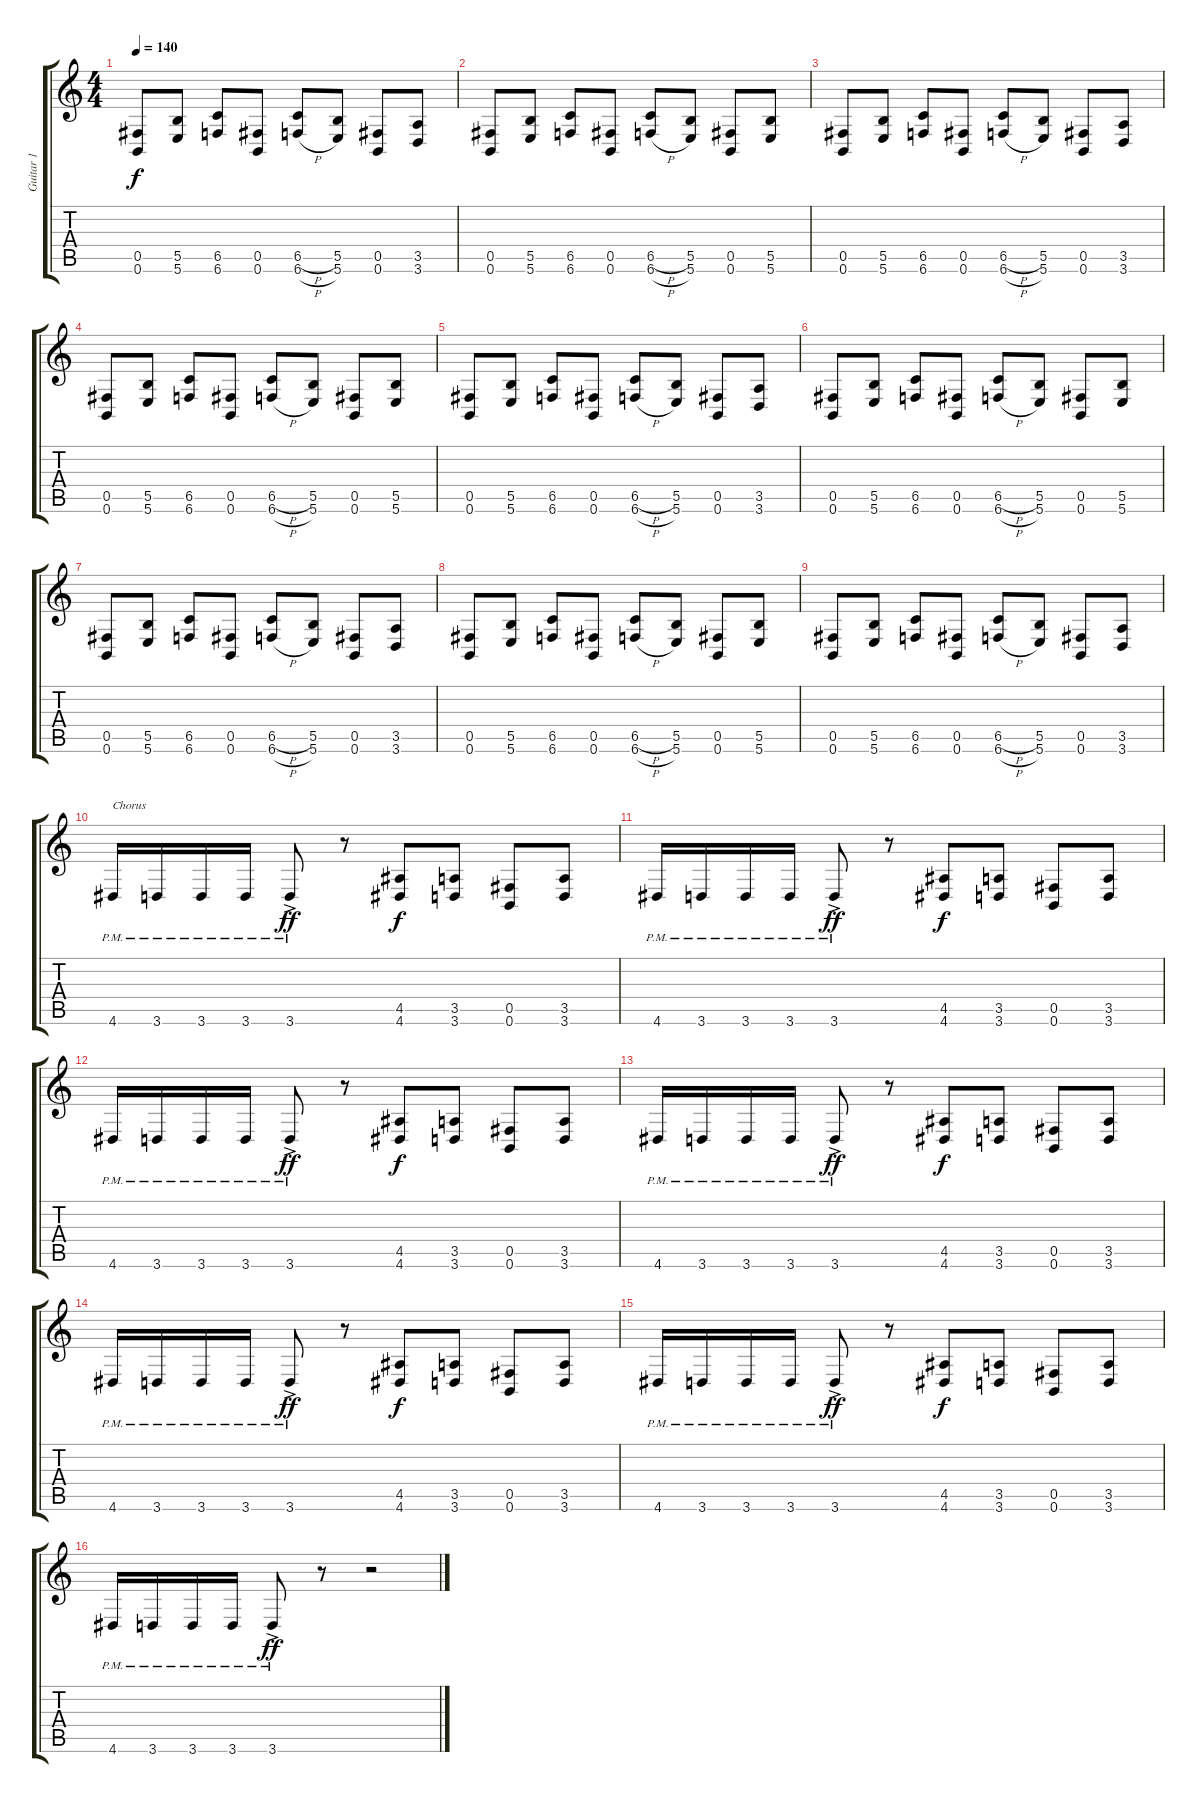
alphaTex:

\track ("Guitar 1" "Guitar 1") {instrument distortionguitar}
\staff {score tabs}
\tuning (Db4 Ab3 E3 B2 Gb2 B1) {hide}
\ts (4 4)
\tempo 140
\clef g2
\ks c
(0.5 0.6).8{dy f} (5.5 5.6).8 (6.5 6.6).8 (0.5 0.6).8 (6.5{h} 6.6{h}).8 (5.5 5.6).8 (0.5 0.6).8 (3.5 3.6).8 |
(0.5 0.6).8 (5.5 5.6).8 (6.5 6.6).8 (0.5 0.6).8 (6.5{h} 6.6{h}).8 (5.5 5.6).8 (0.5 0.6).8 (5.5 5.6).8 |
(0.5 0.6).8 (5.5 5.6).8 (6.5 6.6).8 (0.5 0.6).8 (6.5{h} 6.6{h}).8 (5.5 5.6).8 (0.5 0.6).8 (3.5 3.6).8 |
(0.5 0.6).8 (5.5 5.6).8 (6.5 6.6).8 (0.5 0.6).8 (6.5{h} 6.6{h}).8 (5.5 5.6).8 (0.5 0.6).8 (5.5 5.6).8 |
(0.5 0.6).8 (5.5 5.6).8 (6.5 6.6).8 (0.5 0.6).8 (6.5{h} 6.6{h}).8 (5.5 5.6).8 (0.5 0.6).8 (3.5 3.6).8 |
(0.5 0.6).8 (5.5 5.6).8 (6.5 6.6).8 (0.5 0.6).8 (6.5{h} 6.6{h}).8 (5.5 5.6).8 (0.5 0.6).8 (5.5 5.6).8 |
(0.5 0.6).8 (5.5 5.6).8 (6.5 6.6).8 (0.5 0.6).8 (6.5{h} 6.6{h}).8 (5.5 5.6).8 (0.5 0.6).8 (3.5 3.6).8 |
(0.5 0.6).8 (5.5 5.6).8 (6.5 6.6).8 (0.5 0.6).8 (6.5{h} 6.6{h}).8 (5.5 5.6).8 (0.5 0.6).8 (5.5 5.6).8 |
(0.5 0.6).8 (5.5 5.6).8 (6.5 6.6).8 (0.5 0.6).8 (6.5{h} 6.6{h}).8 (5.5 5.6).8 (0.5 0.6).8 (3.5 3.6).8 |
4.6{pm}.16{txt "Chorus"} 3.6{pm}.16 3.6{pm}.16 3.6{pm}.16 3.6{ac pm}.8{dy ff} r.8 (4.5 4.6).8{dy f} (3.5 3.6).8 (0.5 0.6).8 (3.5 3.6).8 |
4.6{pm}.16 3.6{pm}.16 3.6{pm}.16 3.6{pm}.16 3.6{ac pm}.8{dy ff} r.8 (4.5 4.6).8{dy f} (3.5 3.6).8 (0.5 0.6).8 (3.5 3.6).8 |
4.6{pm}.16 3.6{pm}.16 3.6{pm}.16 3.6{pm}.16 3.6{ac pm}.8{dy ff} r.8 (4.5 4.6).8{dy f} (3.5 3.6).8 (0.5 0.6).8 (3.5 3.6).8 |
4.6{pm}.16 3.6{pm}.16 3.6{pm}.16 3.6{pm}.16 3.6{ac pm}.8{dy ff} r.8 (4.5 4.6).8{dy f} (3.5 3.6).8 (0.5 0.6).8 (3.5 3.6).8 |
4.6{pm}.16 3.6{pm}.16 3.6{pm}.16 3.6{pm}.16 3.6{ac pm}.8{dy ff} r.8 (4.5 4.6).8{dy f} (3.5 3.6).8 (0.5 0.6).8 (3.5 3.6).8 |
4.6{pm}.16 3.6{pm}.16 3.6{pm}.16 3.6{pm}.16 3.6{ac pm}.8{dy ff} r.8 (4.5 4.6).8{dy f} (3.5 3.6).8 (0.5 0.6).8 (3.5 3.6).8 |
4.6{pm}.16 3.6{pm}.16 3.6{pm}.16 3.6{pm}.16 3.6{ac pm}.8{dy ff} r.8 r.2
